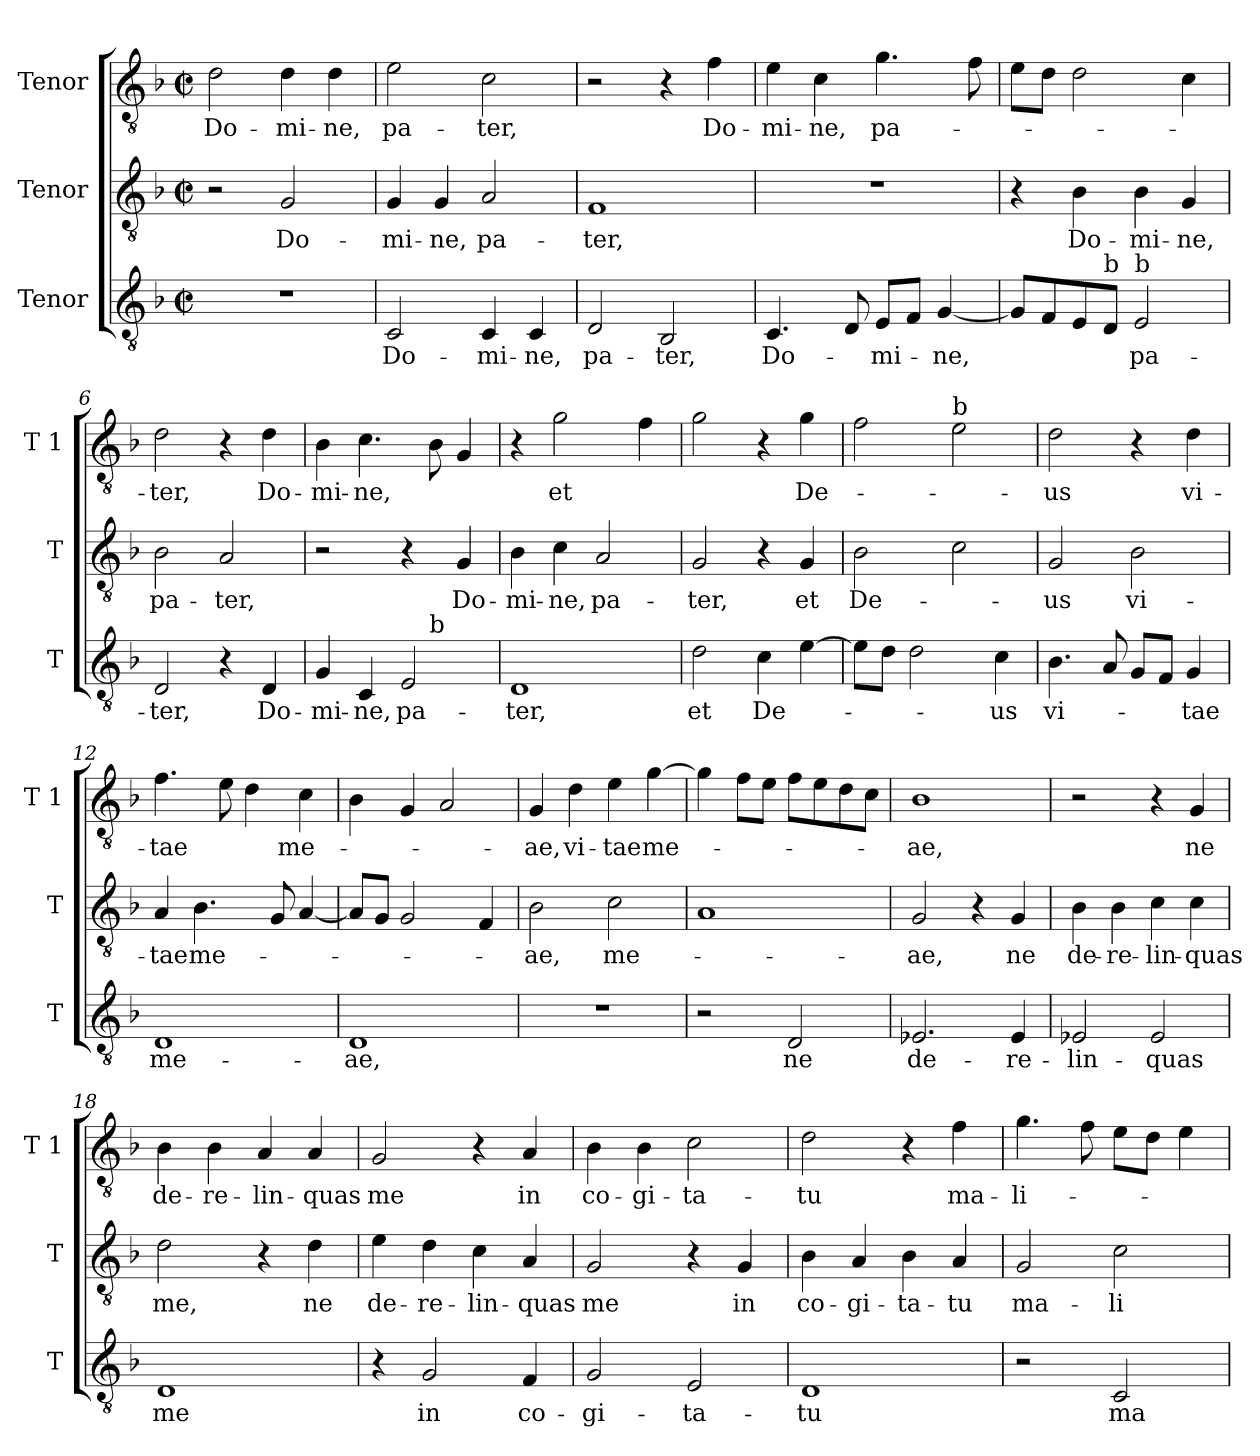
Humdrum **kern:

**kern	**text	**kern	**text	**kern	**text
*part3	*part3	*part2	*part2	*part1	*part1
*staff3	*staff3	*staff2	*staff2	*staff1	*staff1
*I"Tenor	*	*I"Tenor	*	*I"Tenor	*
*I'T	*	*I'T	*	*I'T 1	*
*clefGv2	*	*clefGv2	*	*clefGv2	*
*k[b-]	*	*k[b-]	*	*k[b-]	*
*F:	*	*F:	*	*F:	*
*M2/2	*	*M2/2	*	*M2/2	*
*met(c|)	*	*met(c|)	*	*met(c|)	*
=1	=1	=1	=1	=1	=1
!	!	!	!	!	!LO:LY:b
1r	.	2r	.	2d\	Do-
!	!	!	!LO:LY:b	!	!LO:LY:b
.	.	2G/	Do-	4d\	-mi-
!	!	!	!	!	!LO:LY:b
.	.	.	.	4d\	-ne,
=2	=2	=2	=2	=2	=2
!	!LO:LY:b	!	!LO:LY:b	!	!LO:LY:b
2C/	Do-	4G/	-mi-	2e\	pa-
!	!	!	!LO:LY:b	!	!
.	.	4G/	-ne,	.	.
!	!LO:LY:b	!	!LO:LY:b	!	!LO:LY:b
4C/	-mi-	2A/	pa-	2c\	-ter,
!	!LO:LY:b	!	!	!	!
4C/	-ne,	.	.	.	.
=3	=3	=3	=3	=3	=3
!	!LO:LY:b	!	!LO:LY:b	!	!
2D/	pa-	1F	-ter,	2r	.
!	!LO:LY:b	!	!	!	!
2BB-/	-ter,	.	.	4r	.
!	!	!	!	!	!LO:LY:b
.	.	.	.	4f\	Do-
=4	=4	=4	=4	=4	=4
!	!LO:LY:b	!	!	!	!LO:LY:b
4.C/	Do-	1r	.	4e\	-mi-
!	!	!	!	!	!LO:LY:b
.	.	.	.	4c\	-ne,
8D/	.	.	.	.	.
!	!LO:LY:b	!	!	!	!LO:LY:b
8E/L	-mi-	.	.	4.g\	pa-
8F/J	.	.	.	.	.
!	!LO:LY:b	!	!	!	!
[4G/	-ne,	.	.	.	.
.	.	.	.	8f\	.
=5	=5	=5	=5	=5	=5
8G/L]	.	4r	.	8e\L	.
8F/	.	.	.	8d\J	.
!	!	!	!LO:LY:b	!	!
8E/	.	4B-\	Do-	2d\	.
!LO:TX:a:t=b	!	!	!	!	!
8D/J	.	.	.	.	.
!LO:TX:a:t=b	!	!	!	!	!
!	!LO:LY:b	!	!LO:LY:b	!	!
2E/	pa-	4B-\	-mi-	.	.
!	!	!	!LO:LY:b	!	!
.	.	4G/	-ne,	4c\	.
!!LO:LB:g=z
=6	=6	=6	=6	=6	=6
!	!LO:LY:b	!	!LO:LY:b	!	!LO:LY:b
2D/	-ter,	2B-\	pa-	2d\	-ter,
!	!	!	!LO:LY:b	!	!
4r	.	2A/	-ter,	4r	.
!	!LO:LY:b	!	!	!	!LO:LY:b
4D/	Do-	.	.	4d\	Do-
=7	=7	=7	=7	=7	=7
!	!LO:LY:b	!	!	!	!LO:LY:b
*^	*	*	*	*	*
4G/	2ryy	-mi-	2r	.	4B-\	-mi-
!	!	!LO:LY:b	!	!	!	!LO:LY:b
4C/	.	-ne,	.	.	4.c\	-ne,
!	!	!LO:LY:b	!	!	!	!
2E/	8ryy	pa-	4r	.	.	.
!	!LO:TX:a:t=b	!	!	!	!	!
.	4.ryy	.	.	.	8B-\	.
!	!	!	!	!LO:LY:b	!	!
.	.	.	4G/	Do-	4G/	.
=8	=8	=8	=8	=8	=8	=8
!	!	!LO:LY:b	!	!LO:LY:b	!	!
*v	*v	*	*	*	*	*
1D	-ter,	4B-\	-mi-	4r	.
!	!	!	!LO:LY:b	!	!LO:LY:b
.	.	4c\	-ne,	2g\	et
!	!	!	!LO:LY:b	!	!
.	.	2A/	pa-	.	.
.	.	.	.	4f\	.
=9	=9	=9	=9	=9	=9
!	!LO:LY:b	!	!LO:LY:b	!	!
2d\	et	2G/	-ter,	2g\	.
!	!LO:LY:b	!	!	!	!
4c\	De-	4r	.	4r	.
!	!	!	!LO:LY:b	!	!LO:LY:b
[4e\	.	4G/	et	4g\	De-
=10	=10	=10	=10	=10	=10
!	!	!	!LO:LY:b	!	!
8e\L]	.	2B-\	De-	2f\	.
8d\J	.	.	.	.	.
2d\	.	.	.	.	.
!	!	!	!	!LO:TX:a:t=b	!
.	.	2c\	.	2e\	.
!	!LO:LY:b	!	!	!	!
4c\	-us	.	.	.	.
=11	=11	=11	=11	=11	=11
!	!LO:LY:b	!	!LO:LY:b	!	!LO:LY:b
4.B-\	vi-	2G/	-us	2d\	-us
8A/	.	.	.	.	.
!	!	!	!LO:LY:b	!	!
8G/L	.	2B-\	vi-	4r	.
8F/J	.	.	.	.	.
!	!LO:LY:b	!	!	!	!LO:LY:b
4G/	-tae	.	.	4d\	vi-
!!LO:LB:g=z
=12	=12	=12	=12	=12	=12
!	!LO:LY:b	!	!LO:LY:b	!	!LO:LY:b
1D	me-	4A/	-tae	4.f\	-tae
!	!	!	!LO:LY:b	!	!
.	.	4.B-\	me-	.	.
.	.	.	.	8e\	.
.	.	.	.	4d\	.
.	.	8G/	.	.	.
!	!	!	!	!	!LO:LY:b
.	.	[4A/	.	4c\	me-
=13	=13	=13	=13	=13	=13
!	!LO:LY:b	!	!	!	!
1D	-ae,	8A/L]	.	4B-\	.
.	.	8G/J	.	.	.
.	.	2G/	.	4G/	.
.	.	.	.	2A/	.
.	.	4F/	.	.	.
=14	=14	=14	=14	=14	=14
!	!	!	!LO:LY:b	!	!LO:LY:b
1r	.	2B-\	-ae,	4G/	-ae,
!	!	!	!	!	!LO:LY:b
.	.	.	.	4d\	vi-
!	!	!	!LO:LY:b	!	!LO:LY:b
.	.	2c\	me-	4e\	-tae
!	!	!	!	!	!LO:LY:b
.	.	.	.	[4g\	me-
=15	=15	=15	=15	=15	=15
2r	.	1A	.	4g\]	.
.	.	.	.	8f\L	.
.	.	.	.	8e\J	.
!	!LO:LY:b	!	!	!	!
2D/	ne	.	.	8f\L	.
.	.	.	.	8e\	.
.	.	.	.	8d\	.
.	.	.	.	8c\J	.
=16	=16	=16	=16	=16	=16
!	!LO:LY:b	!	!LO:LY:b	!	!LO:LY:b
2.E-X/	de-	2G/	-ae,	1B-	-ae,
.	.	4r	.	.	.
!	!LO:LY:b	!	!LO:LY:b	!	!
4E-/	-re-	4G/	ne	.	.
=17	=17	=17	=17	=17	=17
!	!LO:LY:b	!	!LO:LY:b	!	!
2E-X/	-lin-	4B-\	de-	2r	.
!	!	!	!LO:LY:b	!	!
.	.	4B-\	-re-	.	.
!	!LO:LY:b	!	!LO:LY:b	!	!
2E-/	-quas	4c\	-lin-	4r	.
!	!	!	!LO:LY:b	!	!LO:LY:b
.	.	4c\	-quas	4G/	ne
!!LO:PB:g=z
=18	=18	=18	=18	=18	=18
!	!LO:LY:b	!	!LO:LY:b	!	!LO:LY:b
1D	me	2d\	me,	4B-\	de-
!	!	!	!	!	!LO:LY:b
.	.	.	.	4B-\	-re-
!	!	!	!	!	!LO:LY:b
.	.	4r	.	4A/	-lin-
!	!	!	!LO:LY:b	!	!LO:LY:b
.	.	4d\	ne	4A/	-quas
=19	=19	=19	=19	=19	=19
!	!	!	!LO:LY:b	!	!LO:LY:b
4r	.	4e\	de-	2G/	me
!	!LO:LY:b	!	!LO:LY:b	!	!
2G/	in	4d\	-re-	.	.
!	!	!	!LO:LY:b	!	!
.	.	4c\	-lin-	4r	.
!	!LO:LY:b	!	!LO:LY:b	!	!LO:LY:b
4F/	co-	4A/	-quas	4A/	in
=20	=20	=20	=20	=20	=20
!	!LO:LY:b	!	!LO:LY:b	!	!LO:LY:b
2G/	-gi-	2G/	me	4B-\	co-
!	!	!	!	!	!LO:LY:b
.	.	.	.	4B-\	-gi-
!	!LO:LY:b	!	!	!	!LO:LY:b
2E/	-ta-	4r	.	2c\	-ta-
!	!	!	!LO:LY:b	!	!
.	.	4G/	in	.	.
=21	=21	=21	=21	=21	=21
!	!LO:LY:b	!	!LO:LY:b	!	!LO:LY:b
1D	-tu	4B-\	co-	2d\	-tu
!	!	!	!LO:LY:b	!	!
.	.	4A/	-gi-	.	.
!	!	!	!LO:LY:b	!	!
.	.	4B-\	-ta-	4r	.
!	!	!	!LO:LY:b	!	!LO:LY:b
.	.	4A/	-tu	4f\	ma-
=22	=22	=22	=22	=22	=22
!	!	!	!LO:LY:b	!	!LO:LY:b
2r	.	2G/	ma-	4.g\	-li-
.	.	.	.	8f\	.
!	!LO:LY:b	!	!LO:LY:b	!	!
2C/	ma-	2c\	-li-	8e\L	.
.	.	.	.	8d\J	.
.	.	.	.	4e\	.
=	=	=	=	=	=
*-	*-	*-	*-	*-	*-
